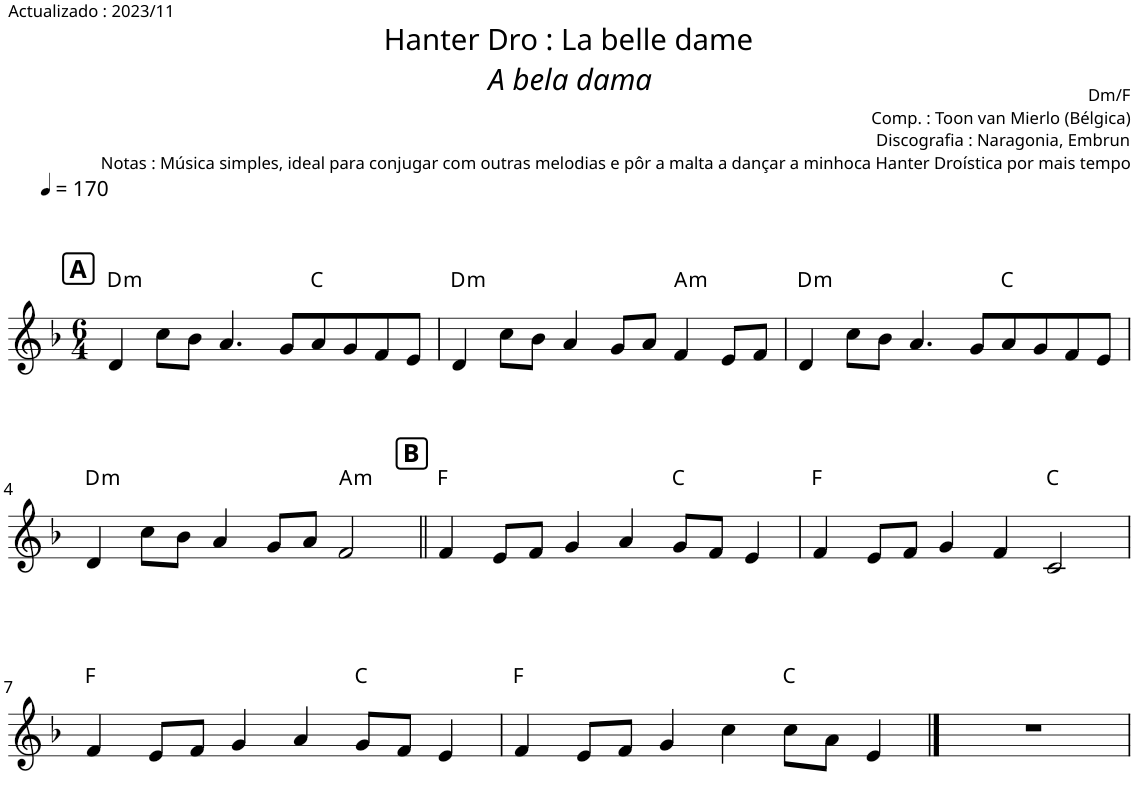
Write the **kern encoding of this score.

**kern	**harte
*part1	*part1
*staff1	*
*I"Piano	*
*I'Pno.	*
*clefG2	*
*k[b-]	*
*M6/4	*
*MM170	*
!!LO:REH:place=s1:a:B:cj:fs=12:t=A
=1	=1
!	!LO:H:kt=m
4d/	D:min
8cc\L	.
8b-\J	.
4.a/	.
8g/L	.
8a/	C:maj
8g/	.
8f/	.
8e/J	.
=2	=2
!	!LO:H:kt=m
4d/	D:min
8cc\L	.
8b-\J	.
4a/	.
8g/L	.
8a/J	.
!	!LO:H:kt=m
4f/	A:min
8e/L	.
8f/J	.
=3	=3
!	!LO:H:kt=m
4d/	D:min
8cc\L	.
8b-\J	.
4.a/	.
8g/L	.
8a/	C:maj
8g/	.
8f/	.
8e/J	.
!!LO:LB:g=z
=4	=4
!	!LO:H:kt=m
4d/	D:min
8cc\L	.
8b-\J	.
4a/	.
8g/L	.
8a/J	.
!	!LO:H:kt=m
2f/	A:min
!!LO:REH:place=s1:a:B:cj:fs=12:t=B
=5||	=5||
4f/	F:maj
8e/L	.
8f/J	.
4g/	.
4a/	.
8g/L	C:maj
8f/J	.
4e/	.
=6	=6
4f/	F:maj
8e/L	.
8f/J	.
4g/	.
4f/	.
2c/	C:maj
!!LO:LB:g=z
=7	=7
4f/	F:maj
8e/L	.
8f/J	.
4g/	.
4a/	.
8g/L	C:maj
8f/J	.
4e/	.
=8	=8
4f/	F:maj
8e/L	.
8f/J	.
4g/	.
4cc\	.
8cc\L	C:maj
8a\J	.
4e/	.
==9	==9
1.r	.
=	=
*-	*-
